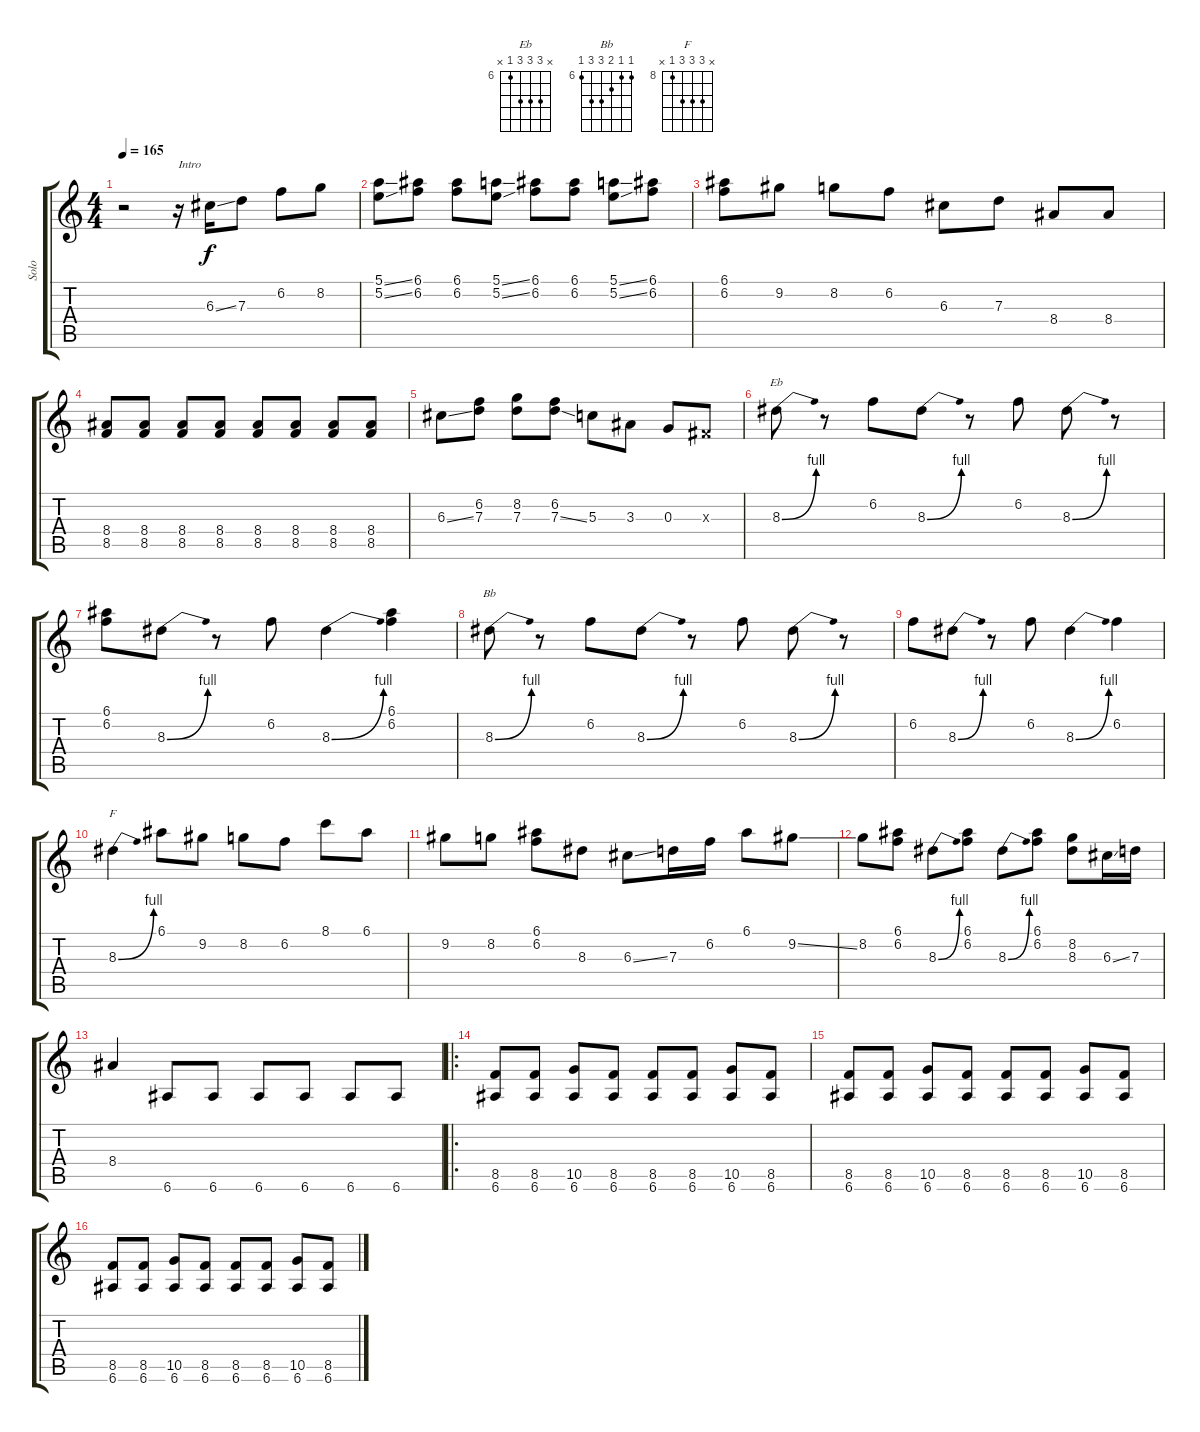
\track ("Solo" "Solo") {instrument distortionguitar}
\staff {score tabs}
\tuning (E4 B3 G3 D3 A2 E2) {hide}
\chord ("Eb" x 8 8 8 6 x) {firstfret 6}
\chord ("Bb" 6 6 7 8 8 6) {firstfret 6}
\chord ("F" x 10 10 10 8 x) {firstfret 8}
\ts (4 4)
\tempo 165
\clef g2
\ks c
r.2{dy f instrument distortionguitar} r.16{txt "Intro"} 6.3{ss}.16 7.3.8 6.2.8 8.2.8 |
(5.1{ss} 5.2{ss}).8 (6.1 6.2).8 (6.1 6.2).8 (5.1{ss} 5.2{ss}).8 (6.1 6.2).8 (6.1 6.2).8 (5.1{ss} 5.2{ss}).8 (6.1 6.2).8 |
(6.1 6.2).8 9.2.8 8.2.8 6.2.8 6.3.8 7.3.8 8.4.8 8.4.8 |
(8.4 8.5).8 (8.4 8.5).8 (8.4 8.5).8 (8.4 8.5).8 (8.4 8.5).8 (8.4 8.5).8 (8.4 8.5).8 (8.4 8.5).8 |
6.3{ss}.8 (6.2 7.3).8 (8.2 7.3).8 (6.2 7.3{ss}).8 5.3.8 3.3.8 0.3.8 -1.3{x}.8 |
8.3{be (bend 0 0 60 4)}.8{ch "Eb"} r.8 6.2.8 8.3{be (bend 0 0 60 4)}.8 r.8 6.2.8 8.3{be (bend 0 0 60 4)}.8 r.8 |
(6.1 6.2).8 8.3{be (bend 0 0 60 4)}.8 r.8 6.2.8 8.3{be (bend 0 0 60 4)}.4 (6.1 6.2).4 |
8.3{be (bend 0 0 60 4)}.8{ch "Bb"} r.8 6.2.8 8.3{be (bend 0 0 60 4)}.8 r.8 6.2.8 8.3{be (bend 0 0 60 4)}.8 r.8 |
6.2.8 8.3{be (bend 0 0 60 4)}.8 r.8 6.2.8 8.3{be (bend 0 0 60 4)}.4 6.2.4 |
8.3{be (bend 0 0 60 4)}.4{ch "F"} 6.1.8 9.2.8 8.2.8 6.2.8 8.1.8 6.1.8 |
9.2.8 8.2.8 (6.1 6.2).8 8.3.8 6.3{ss}.8 7.3.16 6.2.16 6.1.8 9.2{ss}.8 |
8.2.8 (6.1 6.2).8 8.3{be (bend 0 0 60 4)}.8 (6.1 6.2).8 8.3{be (bend 0 0 60 4)}.8 (6.1 6.2).8 (8.2 8.3).8 6.3{ss}.16 7.3.16 |
8.4.4 6.6.8 6.6.8 6.6.8 6.6.8 6.6.8 6.6.8 |
\ro
(8.5 6.6).8 (8.5 6.6).8 (10.5 6.6).8 (8.5 6.6).8 (8.5 6.6).8 (8.5 6.6).8 (10.5 6.6).8 (8.5 6.6).8 |
(8.5 6.6).8 (8.5 6.6).8 (10.5 6.6).8 (8.5 6.6).8 (8.5 6.6).8 (8.5 6.6).8 (10.5 6.6).8 (8.5 6.6).8 |
(8.5 6.6).8 (8.5 6.6).8 (10.5 6.6).8 (8.5 6.6).8 (8.5 6.6).8 (8.5 6.6).8 (10.5 6.6).8 (8.5 6.6).8
